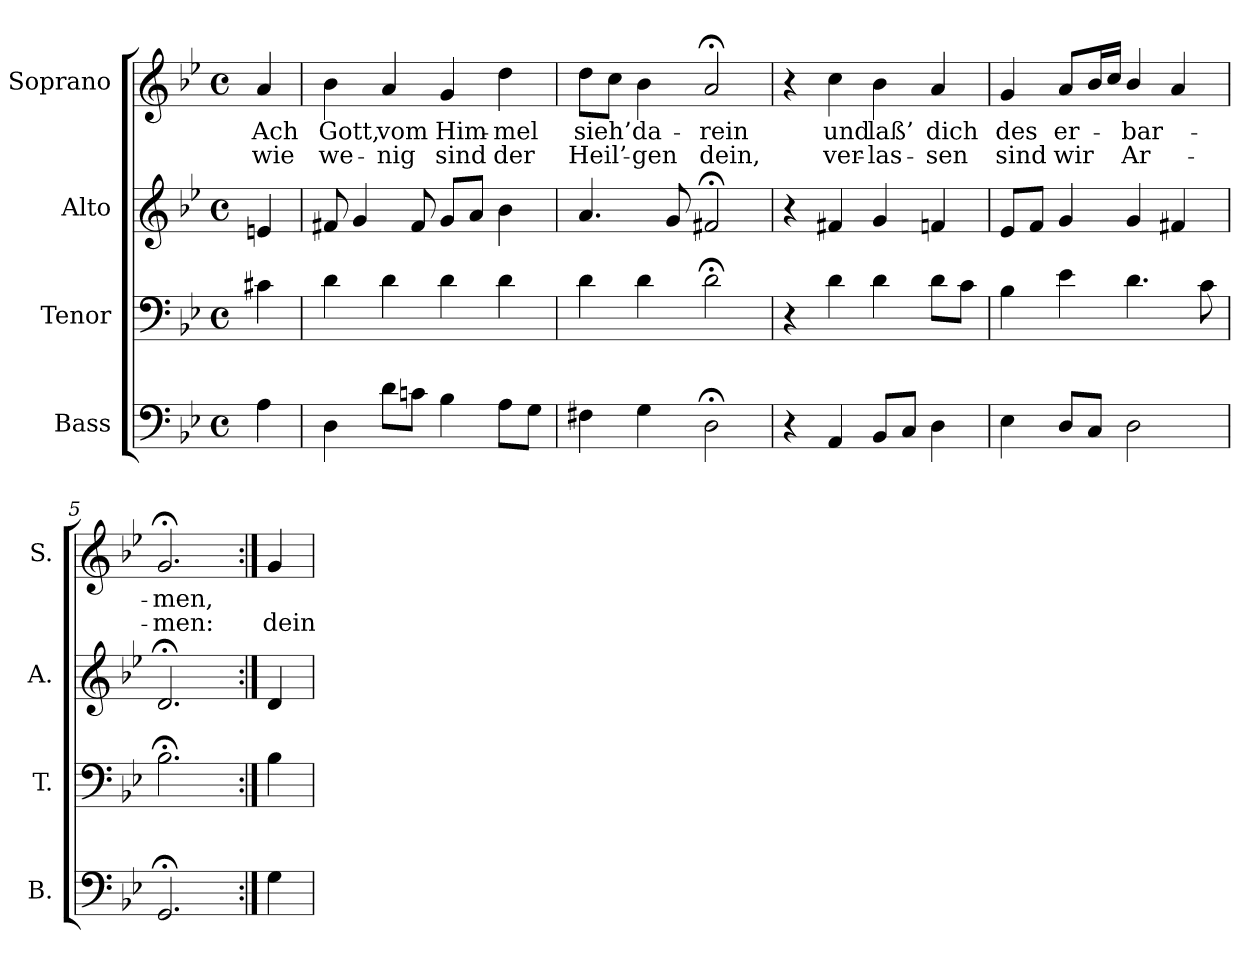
**kern	**kern	**kern	**kern	**text	**text
*part4	*part3	*part2	*part1	*part1	*part1
*staff4	*staff3	*staff2	*staff1	*staff1	*staff1
*I"Bass	*I"Tenor	*I"Alto	*I"Soprano	*	*
*I'B.	*I'T.	*I'A.	*I'S.	*	*
*clefF4	*clefF4	*clefG2	*clefG2	*	*
*k[b-e-]	*k[b-e-]	*k[b-e-]	*k[b-e-]	*	*
*g:	*g:	*g:	*g:	*	*
*M4/4	*M4/4	*M4/4	*M4/4	*	*
*met(c)	*met(c)	*met(c)	*met(c)	*	*
=	=	=	=	=	=
4A\	4c#X\	4en/	4a/	Ach	wie
=1	=1	=1	=1	=1	=1
4D\	4d\	8f#X/	4b-\	Gott,	we-
.	.	4g/	.	.	.
8d\L	4d\	.	4a/	vom	-nig
8cn\J	.	8f#/	.	.	.
4B-\	4d\	8g/L	4g/	Him-	sind
.	.	8a/J	.	.	.
8A\L	4d\	4b-\	4dd\	-mel	der
8G\J	.	.	.	.	.
=2	=2	=2	=2	=2	=2
4F#X\	4d\	4.a/	8dd\L	sieh’	Heil’-
.	.	.	8cc\J	.	.
4G\	4d\	.	4b-\	da-	-gen
.	.	8g/	.	.	.
2D;<\	2d;<\	2f#X;</	2a;</	-rein	dein,
=3	=3	=3	=3	=3	=3
4r	4r	4r	4r	.	.
4AA/	4d\	4f#X/	4cc\	und	ver-
8BB-/L	4d\	4g/	4b-\	laß’	-las-
8C/J	.	.	.	.	.
4D\	8d\L	4fn/	4a/	dich	-sen
.	8c\J	.	.	.	.
!!LO:LB:g=z
=4	=4	=4	=4	=4	=4
4E-\	4B-\	8e-/L	4g/	des	sind
.	.	8f/J	.	.	.
8D/L	4e-\	4g/	8a/L	er-	wir
8C/J	.	.	16b-/L	.	.
.	.	.	16cc/JJ	.	.
2D\	4.d\	4g/	4b-/	-bar-	Ar-
.	.	4f#X/	4a/	.	.
.	8c\	.	.	.	.
=5	=5	=5	=5	=5	=5
2.GG;</	2.B-;<\	2.d;</	2.g;</	-men,	-men:
=5a:|!	=5a:|!	=5a:|!	=5a:|!	=5a:|!	=5a:|!
4G\	4B-\	4d/	4g/	.	dein
=	=	=	=	=	=
*-	*-	*-	*-	*-	*-
